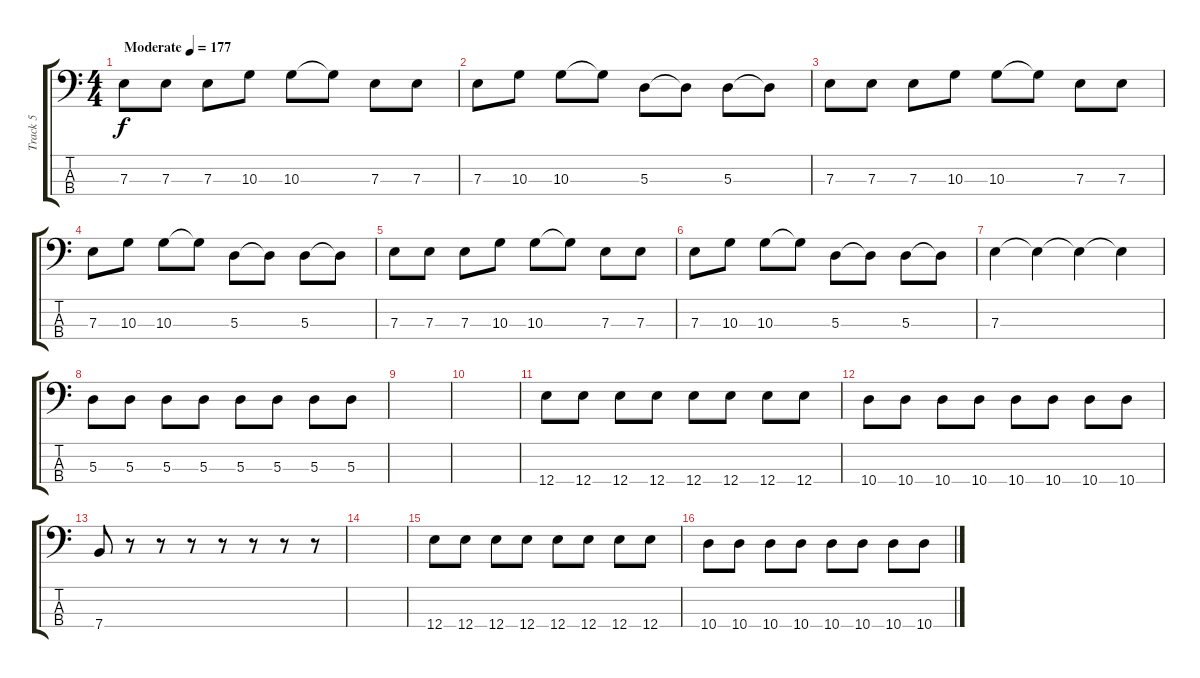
\track ("Track 5" "Track 5") {instrument electricbassfinger}
\staff {score tabs}
\tuning (G2 D2 A1 E1) {hide}
\ts (4 4)
\tempo (177 "Moderate")
\clef f4
\ks c
7.3.8{dy f instrument electricbassfinger} 7.3.8 7.3.8 10.3.8 10.3.8 10.3{t}.8 7.3.8 7.3.8 |
7.3.8 10.3.8 10.3.8 10.3{t}.8 5.3.8 5.3{t}.8 5.3.8 5.3{t}.8 |
7.3.8 7.3.8 7.3.8 10.3.8 10.3.8 10.3{t}.8 7.3.8 7.3.8 |
7.3.8 10.3.8 10.3.8 10.3{t}.8 5.3.8 5.3{t}.8 5.3.8 5.3{t}.8 |
7.3.8 7.3.8 7.3.8 10.3.8 10.3.8 10.3{t}.8 7.3.8 7.3.8 |
7.3.8 10.3.8 10.3.8 10.3{t}.8 5.3.8 5.3{t}.8 5.3.8 5.3{t}.8 |
7.3.4 7.3{t}.4 7.3{t}.4 7.3{t}.4 |
5.3.8 5.3.8 5.3.8 5.3.8 5.3.8 5.3.8 5.3.8 5.3.8 |
|
|
12.4.8 12.4.8 12.4.8 12.4.8 12.4.8 12.4.8 12.4.8 12.4.8 |
10.4.8 10.4.8 10.4.8 10.4.8 10.4.8 10.4.8 10.4.8 10.4.8 |
7.4.8 r.8 r.8 r.8 r.8 r.8 r.8 r.8 |
|
12.4.8 12.4.8 12.4.8 12.4.8 12.4.8 12.4.8 12.4.8 12.4.8 |
10.4.8 10.4.8 10.4.8 10.4.8 10.4.8 10.4.8 10.4.8 10.4.8
